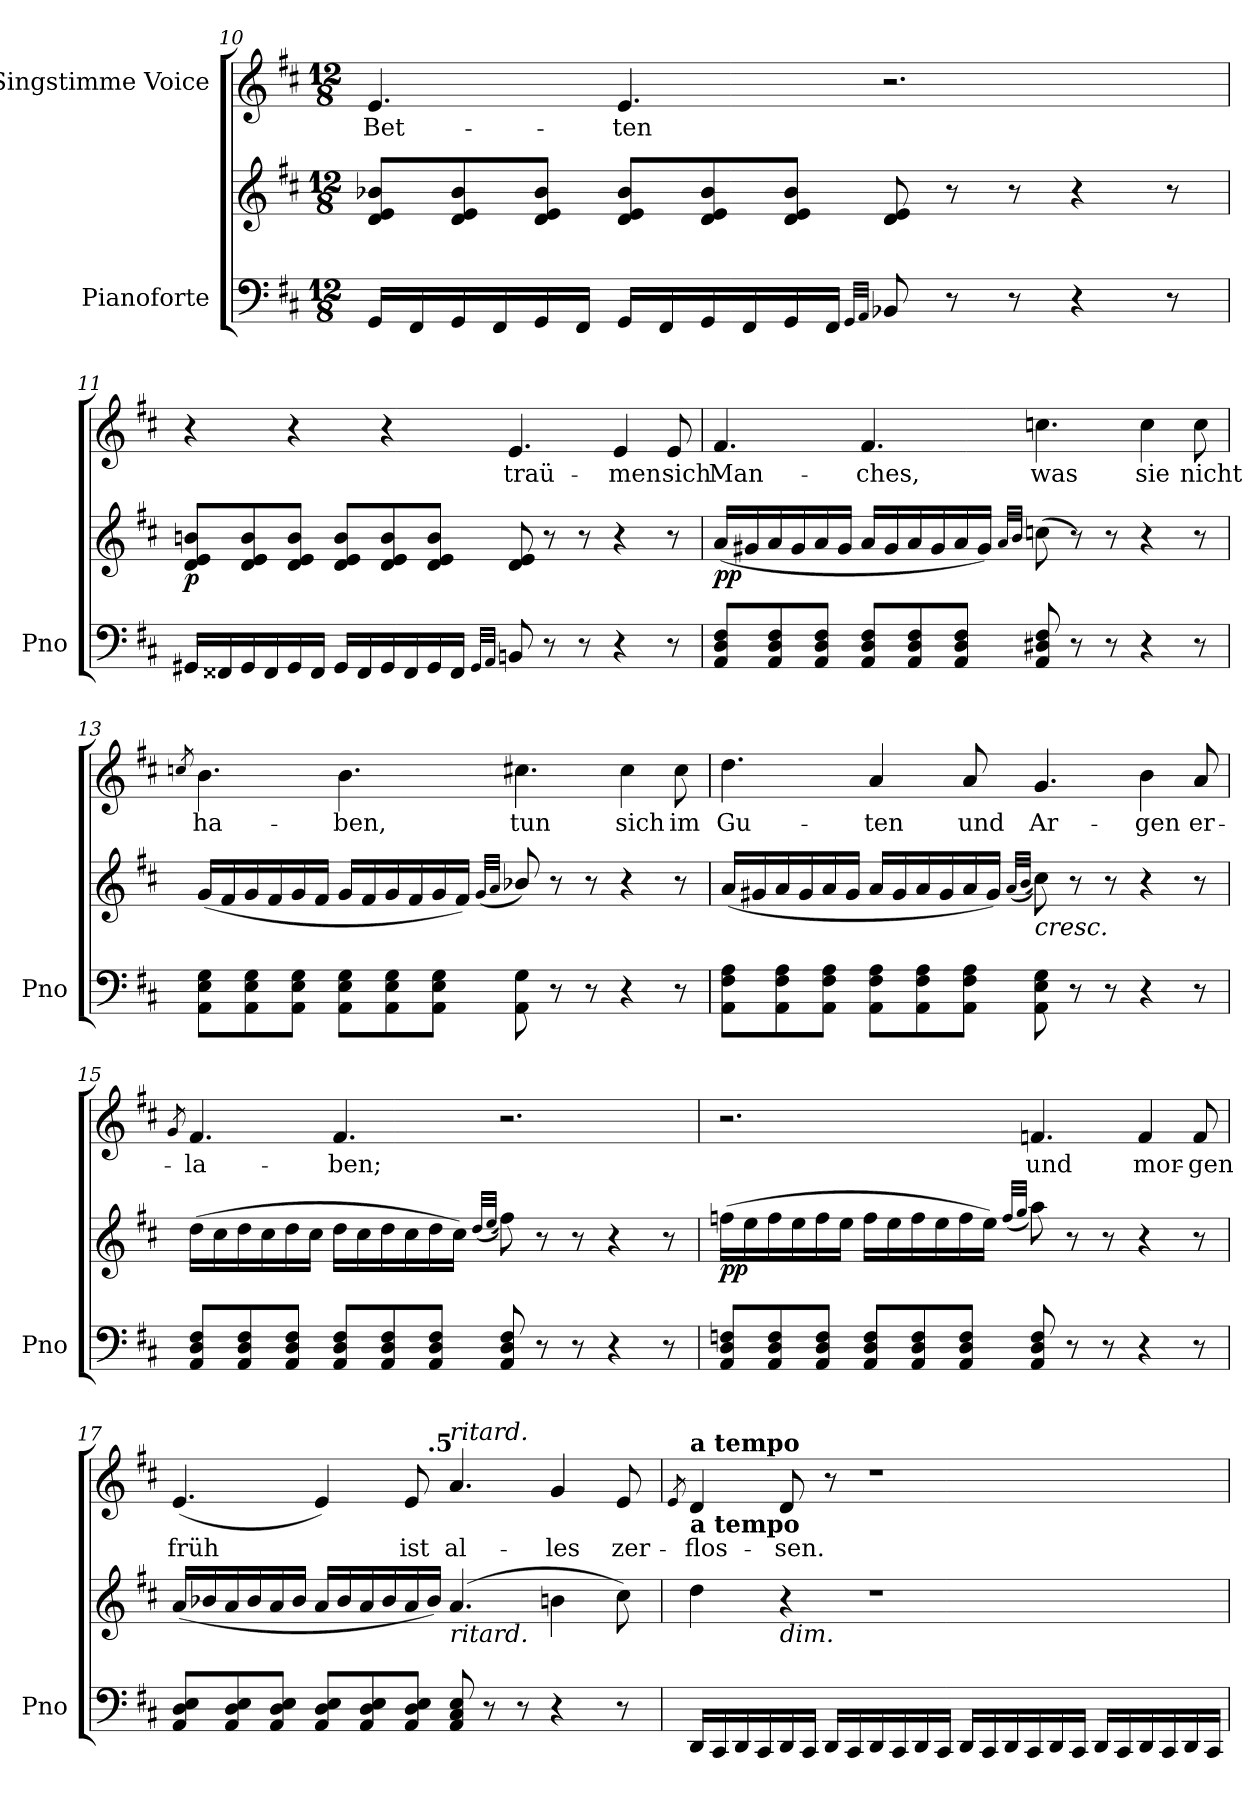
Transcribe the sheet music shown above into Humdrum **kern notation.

**kern	**kern	**dynam	**kern	**text
*part2	*part2	*part2	*part1	*part1
*staff3	*staff2	*staff2/3	*staff1	*staff1
*I"Pianoforte	*	*	*I"Singstimme Voice	*
*I'Pno	*	*	*	*
*clefF4	*clefG2	*	*clefG2	*
*k[f#c#]	*k[f#c#]	*	*k[f#c#]	*
*M12/8	*M12/8	*	*M12/8	*
=10	=10	=10	=10	=10
!	!	!	!	!LO:LY:b
16GG/LL	8d/ 8e/ 8b-X/L	.	4.e/	Bet-
16FF#/	.	.	.	.
16GG/	8d/ 8e/ 8b-/	.	.	.
16FF#/	.	.	.	.
16GG/	8d/ 8e/ 8b-/J	.	.	.
16FF#/JJ	.	.	.	.
!	!	!	!	!LO:LY:b
16GG/LL	8d/ 8e/ 8b-/L	.	4.e/	-ten
16FF#/	.	.	.	.
16GG/	8d/ 8e/ 8b-/	.	.	.
16FF#/	.	.	.	.
16GG/	8d/ 8e/ 8b-/J	.	.	.
16FF#/JJ	.	.	.	.
32qGG/LLL	.	.	.	.
32qAA/JJJ	.	.	.	.
8BB-X/	8d/ 8e/	.	2.r	.
8r	8r	.	.	.
8r	8r	.	.	.
4r	4r	.	.	.
8r	8r	.	.	.
!!LO:LB:g=z
=11	=11	=11	=11	=11
!	!	!LO:DY:b	!	!
16GG#X/LL	8d/ 8e/ 8bn/L	p	4r	.
16FF##X/	.	.	.	.
16GG#/	8d/ 8e/ 8b/	.	.	.
16FF##/	.	.	.	.
16GG#/	8d/ 8e/ 8b/J	.	4r	.
16FF##/JJ	.	.	.	.
16GG#/LL	8d/ 8e/ 8b/L	.	.	.
16FF##/	.	.	.	.
16GG#/	8d/ 8e/ 8b/	.	4r	.
16FF##/	.	.	.	.
16GG#/	8d/ 8e/ 8b/J	.	.	.
16FF##/JJ	.	.	.	.
32qGG#/LLL	.	.	.	.
32qAA/JJJ	.	.	.	.
!	!	!	!	!LO:LY:b
8BBn/	8d/ 8e/	.	4.e/	traü-
8r	8r	.	.	.
8r	8r	.	.	.
!	!	!	!	!LO:LY:b
4r	4r	.	4e/	-men
!	!	!	!	!LO:LY:b
8r	8r	.	8e/	sich
=12	=12	=12	=12	=12
!	!	!LO:DY:b	!	!LO:LY:b
8AA/ 8D/ 8F#/L	(<16a/LL	pp	4.f#/	Man-
.	16g#X/	.	.	.
8AA/ 8D/ 8F#/	16a/	.	.	.
.	16g#/	.	.	.
8AA/ 8D/ 8F#/J	16a/	.	.	.
.	16g#/JJ	.	.	.
!	!	!	!	!LO:LY:b
8AA/ 8D/ 8F#/L	16a/LL	.	4.f#/	-ches,
.	16g#/	.	.	.
8AA/ 8D/ 8F#/	16a/	.	.	.
.	16g#/	.	.	.
8AA/ 8D/ 8F#/J	16a/	.	.	.
.	16g#/JJ)	.	.	.
.	32qa/LLL	.	.	.
.	32qb/JJJ	.	.	.
!	!	!	!	!LO:LY:b
8AA/ 8D#X/ 8F#/	(<8ccn\	.	4.ccn\	was
8r	8r)	.	.	.
8r	8r	.	.	.
!	!	!	!	!LO:LY:b
4r	4r	.	4cc\	sie
!	!	!	!	!LO:LY:b
8r	8r	.	8cc\	nicht
!!LO:LB:g=z
=13	=13	=13	=13	=13
.	.	.	8qccn/	.
!	!	!	!	!LO:LY:b
8AA\ 8E\ 8G\L	(<16g/LL	.	4.b\	ha-
.	16f#/	.	.	.
8AA\ 8E\ 8G\	16g/	.	.	.
.	16f#/	.	.	.
8AA\ 8E\ 8G\J	16g/	.	.	.
.	16f#/JJ	.	.	.
!	!	!	!	!LO:LY:b
8AA\ 8E\ 8G\L	16g/LL	.	4.b\	-ben,
.	16f#/	.	.	.
8AA\ 8E\ 8G\	16g/	.	.	.
.	16f#/	.	.	.
8AA\ 8E\ 8G\J	16g/	.	.	.
.	16f#/JJ)	.	.	.
.	(<32qg/LLL	.	.	.
.	32qa/JJJ	.	.	.
!	!	!	!	!LO:LY:b
8AA\ 8G\	8b-X/)	.	4.cc#X\	tun
8r	8r	.	.	.
8r	8r	.	.	.
!	!	!	!	!LO:LY:b
4r	4r	.	4cc#\	sich
!	!	!	!	!LO:LY:b
8r	8r	.	8cc#\	im
=14	=14	=14	=14	=14
!	!	!	!	!LO:LY:b
8AA\ 8F#\ 8A\L	(<16a/LL	.	4.dd\	Gu-
.	16g#X/	.	.	.
8AA\ 8F#\ 8A\	16a/	.	.	.
.	16g#/	.	.	.
8AA\ 8F#\ 8A\J	16a/	.	.	.
.	16g#/JJ	.	.	.
!	!	!	!	!LO:LY:b
8AA\ 8F#\ 8A\L	16a/LL	.	4a/	-ten
.	16g#/	.	.	.
8AA\ 8F#\ 8A\	16a/	.	.	.
.	16g#/	.	.	.
!	!	!	!	!LO:LY:b
8AA\ 8F#\ 8A\J	16a/	.	8a/	und
.	16g#/JJ)	.	.	.
.	(<32qa/LLL	.	.	.
.	(<32qb/JJJ	.	.	.
!	!LO:TX:b:i:t=cresc.	!	!	!
!	!	!	!	!LO:LY:b
8AA\ 8E\ 8G\	8cc#\))	.	4.g/	Ar-
8r	8r	.	.	.
8r	8r	.	.	.
!	!	!	!	!LO:LY:b
4r	4r	.	4b\	-gen
!	!	!	!	!LO:LY:b
8r	8r	.	8a/	er-
!!LO:LB:g=z
=15	=15	=15	=15	=15
.	.	.	8qg/	.
!	!	!	!	!LO:LY:b
8AA/ 8D/ 8F#/L	(>16dd\LL	.	4.f#/	-la-
.	16cc#\	.	.	.
8AA/ 8D/ 8F#/	16dd\	.	.	.
.	16cc#\	.	.	.
8AA/ 8D/ 8F#/J	16dd\	.	.	.
.	16cc#\JJ	.	.	.
!	!	!	!	!LO:LY:b
8AA/ 8D/ 8F#/L	16dd\LL	.	4.f#/	-ben;
.	16cc#\	.	.	.
8AA/ 8D/ 8F#/	16dd\	.	.	.
.	16cc#\	.	.	.
8AA/ 8D/ 8F#/J	16dd\	.	.	.
.	16cc#\JJ)	.	.	.
.	(<32qdd/LLL	.	.	.
.	(<32qee/JJJ	.	.	.
8AA/ 8D/ 8F#/	8ff#\))	.	2.r	.
8r	8r	.	.	.
8r	8r	.	.	.
4r	4r	.	.	.
8r	8r	.	.	.
=16	=16	=16	=16	=16
!	!	!LO:DY:b	!	!
8AA/ 8D/ 8Fn/L	(>16ffn\LL	pp	2.r	.
.	16ee\	.	.	.
8AA/ 8D/ 8F/	16ff\	.	.	.
.	16ee\	.	.	.
8AA/ 8D/ 8F/J	16ff\	.	.	.
.	16ee\JJ	.	.	.
8AA/ 8D/ 8F/L	16ff\LL	.	.	.
.	16ee\	.	.	.
8AA/ 8D/ 8F/	16ff\	.	.	.
.	16ee\	.	.	.
8AA/ 8D/ 8F/J	16ff\	.	.	.
.	16ee\JJ)	.	.	.
.	(<32qff/LLL	.	.	.
.	32qgg/JJJ	.	.	.
!	!	!	!	!LO:LY:b
8AA/ 8D/ 8F/	8aa\)	.	4.fn/	und
8r	8r	.	.	.
8r	8r	.	.	.
!	!	!	!	!LO:LY:b
4r	4r	.	4f/	mor-
!	!	!	!	!LO:LY:b
8r	8r	.	8f/	-gen
!!LO:LB:g=z
=17	=17	=17	=17	=17
!	!	!	!	!LO:LY:b
*	*	*	*^	*
*	*	*	*	*^	*
*	*	*	*	*	*^	*
8AA/ 8D/ 8E/L	(<16a/LL	.	(<4.e/	2ryy	2..ryy	1ryy	früh
.	16b-X/	.	.	.	.	.	.
8AA/ 8D/ 8E/	16a/	.	.	.	.	.	.
.	16b-/	.	.	.	.	.	.
8AA/ 8D/ 8E/J	16a/	.	.	.	.	.	.
.	16b-/JJ	.	.	.	.	.	.
8AA/ 8D/ 8E/L	16a/LL	.	4e/)	.	.	.	.
.	16b-/	.	.	.	.	.	.
8AA/ 8D/ 8E/	16a/	.	.	8.ryy	.	.	.
.	16b-/	.	.	.	.	.	.
*	*	*	*MM100	*	*	*	*
!	!	!	!	!	!	!	!LO:LY:b
8AA/ 8D/ 8E/J	16a/	.	8e/	.	.	.	ist
*	*	*	*MM97	*	*	*	*
!	!	!	!	!LO:TX:a:B:t=.5	!	!	!
.	16b-/JJ)	.	.	2ryy	.	.	.
*	*	*	*MM95	*	*	*	*
!	!	!	!LO:TX:a:i:t=ritard.	!	!	!	!
!	!LO:TX:b:i:t=ritard.	!	!	!	!	!	!
!	!	!	!	!	!	!	!LO:LY:b
8AA/ 8C#/ 8E/	(>4.a/	.	4.a/	.	.	.	al-
*	*	*	*MM90	*	*	*	*
8r	.	.	.	.	2ryy	.	.
*	*	*	*MM85	*	*	*	*
8r	.	.	.	.	.	2ryy	.
*	*	*	*MM80	*	*	*	*
!	!	!	!	!	!	!	!LO:LY:b
4r	4bn\	.	4g/	.	.	.	-les
.	.	.	.	4ryy	.	.	.
*	*	*	*MM70	*	*	*	*
!	!	!	!	!	!	!	!LO:LY:b
8r	8cc#\)	.	8e/	.	8ryy	.	zer-
.	.	.	.	16ryy	.	.	.
*	*	*	*v	*v	*v	*v	*
=18	=18	=18	=18	=18
*	*	*	*MM60	*
.	.	.	8qe/	.
!	!	!	!LO:TX:b:B:t=a tempo	!
!	!	!	!LO:TX:B:t=a tempo	!
!	!	!	!	!LO:LY:b
16DD/LL	4dd\	.	4d/	-flos-
16CC#/	.	.	.	.
16DD/	.	.	.	.
16CC#/	.	.	.	.
!	!LO:TX:b:i:t=dim.	!	!	!
!	!	!	!	!LO:LY:b
16DD/	4r	.	8d/	-sen.
16CC#/JJ	.	.	.	.
16DD/LL	.	.	8r	.
16CC#/	.	.	.	.
16DD/	1r	.	1r	.
16CC#/	.	.	.	.
16DD/	.	.	.	.
16CC#/JJ	.	.	.	.
16DD/LL	.	.	.	.
16CC#/	.	.	.	.
16DD/	.	.	.	.
16CC#/	.	.	.	.
16DD/	.	.	.	.
16CC#/JJ	.	.	.	.
16DD/LL	.	.	.	.
16CC#/	.	.	.	.
16DD/	.	.	.	.
16CC#/	.	.	.	.
16DD/	.	.	.	.
16CC#/JJ	.	.	.	.
=	=	=	=	=
*-	*-	*-	*-	*-
